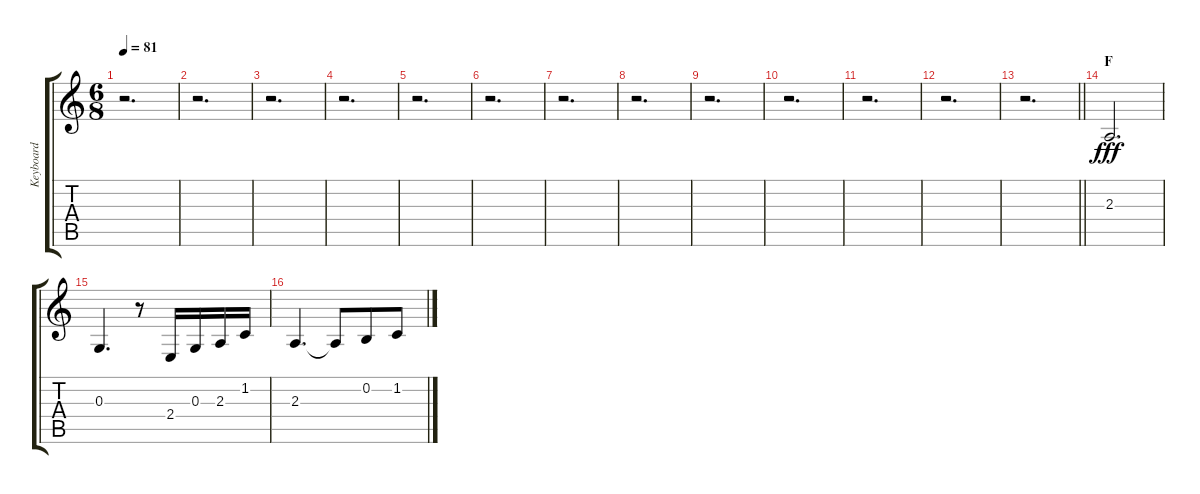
\track ("Keyboard" "Keyboard") {instrument synthstrings1}
\staff {score tabs}
\tuning (E4 B3 G3 D3 A2 E2) {hide}
\ts (6 8)
\tempo 81
\clef g2
\ks c
r.2{d dy fff} |
r.2{d} |
r.2{d} |
r.2{d} |
r.2{d} |
r.2{d} |
r.2{d} |
r.2{d} |
r.2{d} |
r.2{d} |
r.2{d} |
r.2{d} |
\barLineRight lightlight
r.2{d} |
\section ("" "F")
2.3.2{d} |
0.3.4{d} r.8 2.4.16 0.3.16 2.3.16 1.2.16 |
2.3.4{d} 2.3{t}.8 0.2.8 1.2.8
